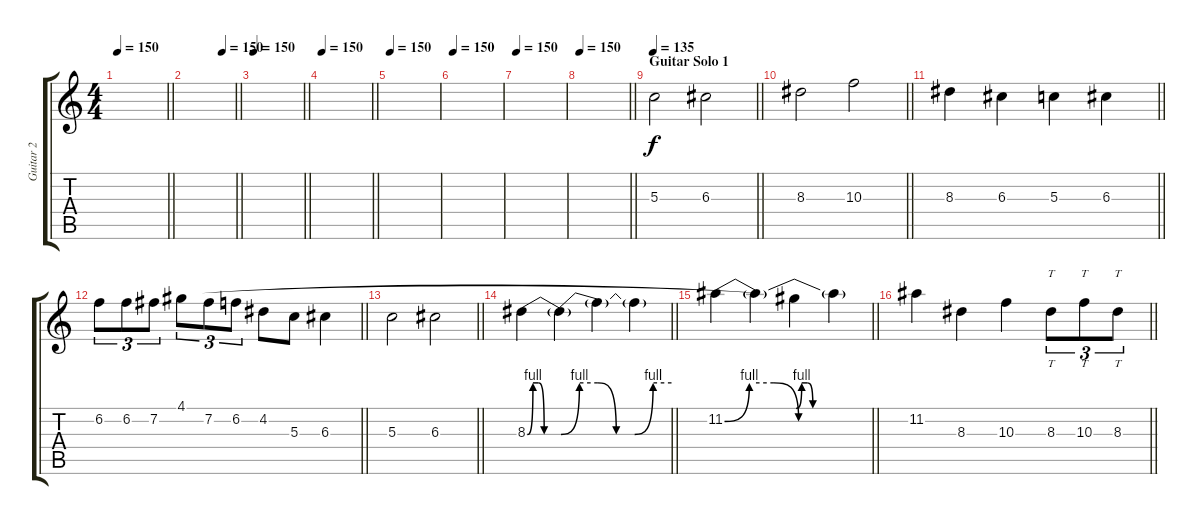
\track ("Guitar 2" "Guitar 2") {instrument distortionguitar}
\staff {score tabs}
\tuning (E4 B3 G3 D3 A2 E2) {hide}
\ts (4 4)
\tempo 150
\clef g2
\barLineRight lightlight
\ks c
|
\tempo (150 0.75)
\barLineRight lightlight
|
\tempo 150
\barLineRight lightlight
|
\tempo 150
\barLineRight lightlight
|
\tempo 150
|
\tempo 150
|
\tempo 150
|
\tempo 150
\barLineRight lightlight
|
\section ("" "Guitar Solo 1")
\tempo 135
\barLineRight lightlight
5.3.2 6.3.2 |
\barLineRight lightlight
8.3.2 10.3.2 |
\barLineRight lightlight
8.3.4 6.3.4 5.3.4 6.3.4 |
\barLineRight lightlight
6.2.8{tu (3 2)} 6.2.8{tu (3 2)} 7.2.8{tu (3 2)} 4.1.8{tu (3 2)} 7.2.8{tu (3 2)} 6.2.8{tu (3 2)} 4.2.8 5.3.8 6.3.4 |
\barLineRight lightlight
5.3.2 6.3.2 |
\barLineRight lightlight
8.3{be (custom 0 0 10 4 20 4 30 0 60 0)}.4 8.3{be (custom 0 0 10 4 20 4 30 0 40 0 50 4 60 4) t}.4 8.3{t}.4 8.3{t}.4 |
\barLineRight lightlight
11.2{be (custom 0 0 10 4 20 4 30 0 60 0)}.4 11.2{t}.4 4.1{be (custom 0 0 10 4 20 4 30 0 60 0) t}.4 11.2{t}.4 |
\barLineRight lightlight
11.2.4 8.3.4 10.3.4 8.3.8{tt tu (3 2)} 10.3.8{tt tu (3 2)} 8.3.8{tt tu (3 2)}
